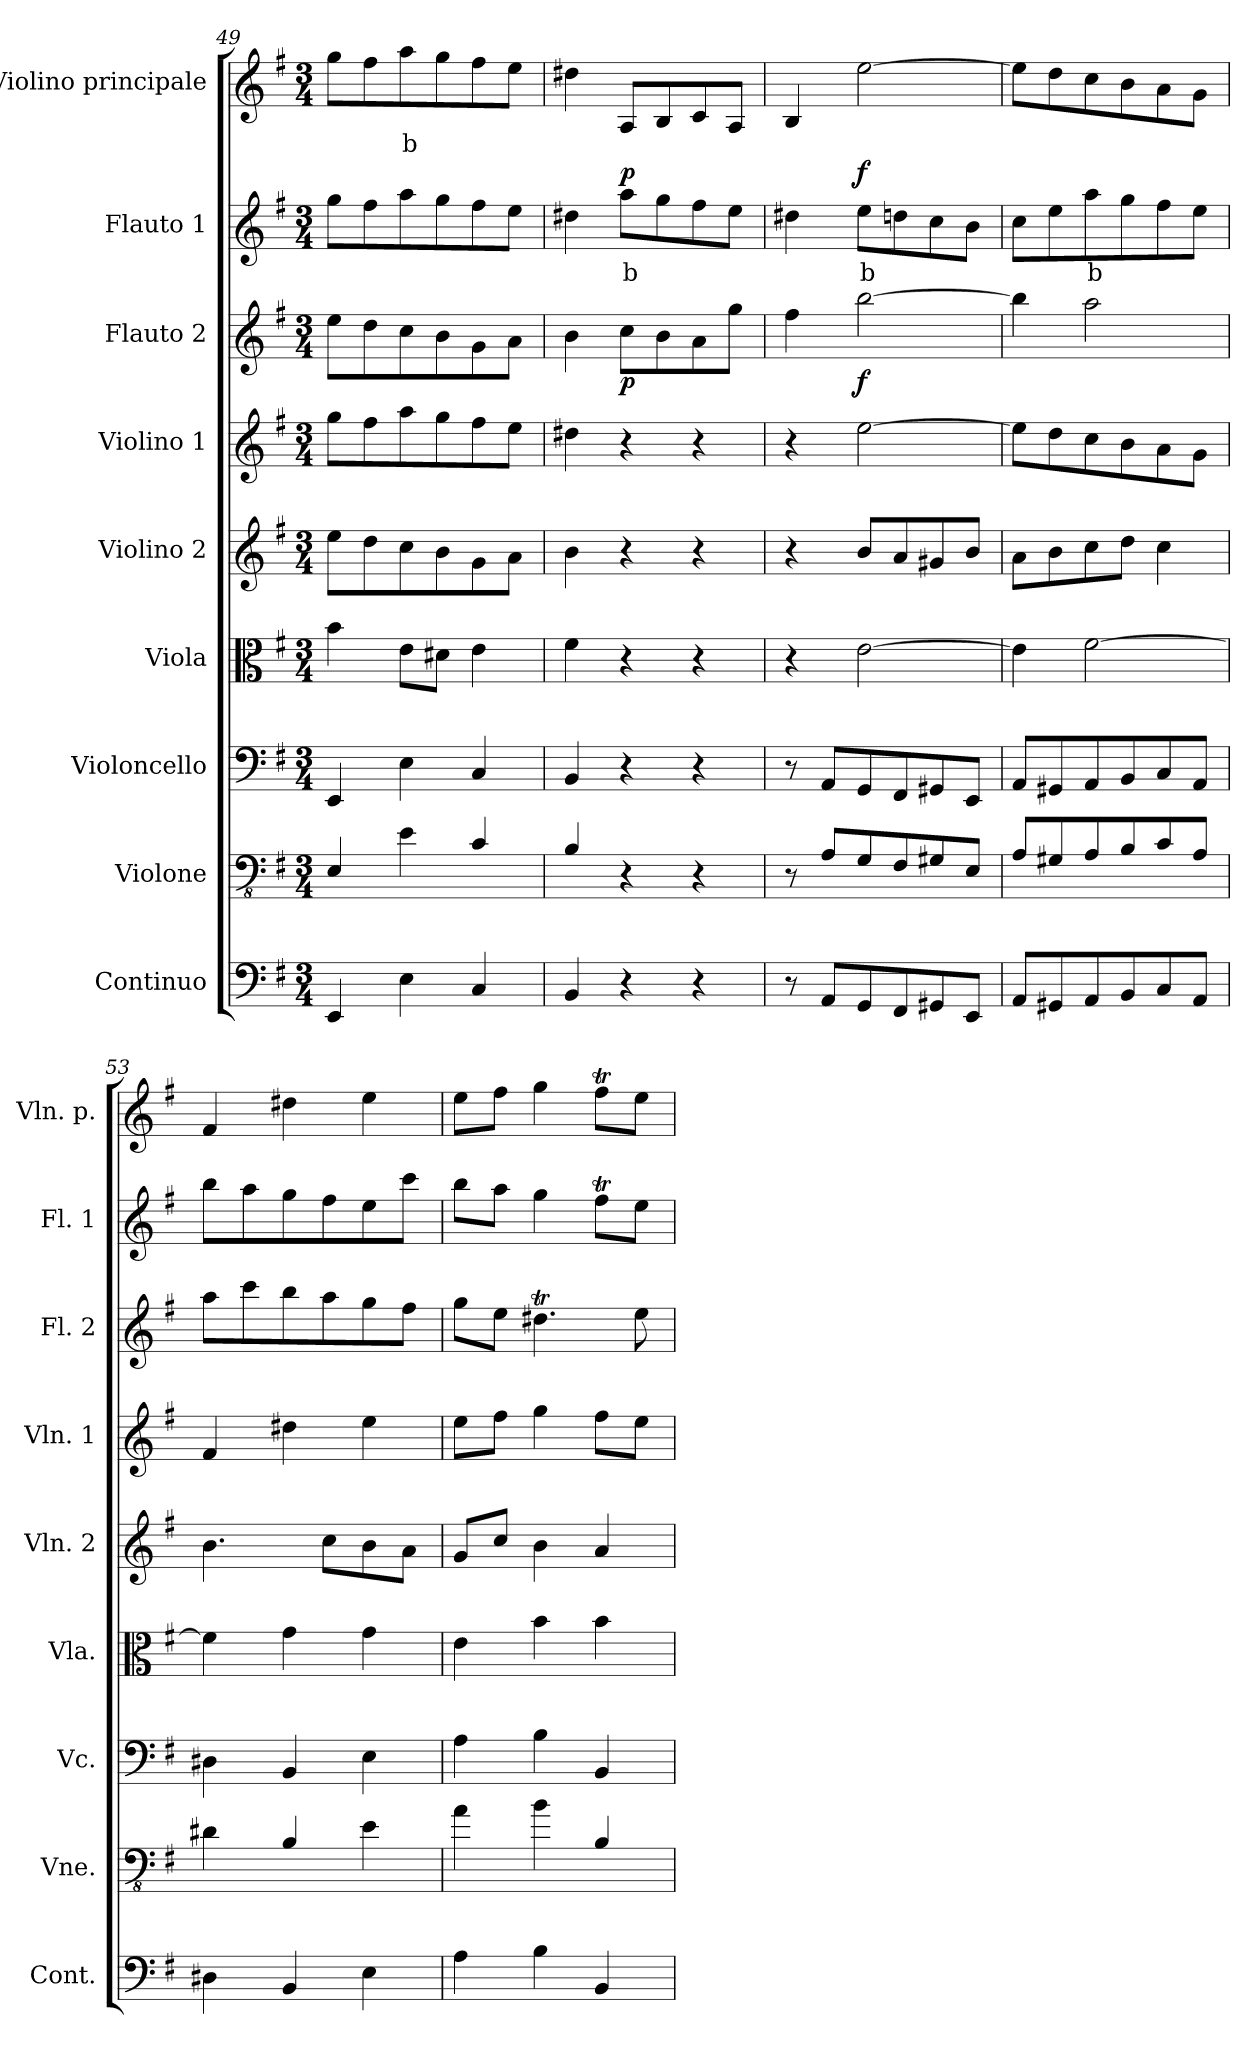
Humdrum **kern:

**kern	**kern	**kern	**kern	**kern	**kern	**kern	**dynam	**kern	**text	**dynam	**kern	**text
*part9	*part8	*part7	*part6	*part5	*part4	*part3	*part3	*part2	*part2	*part2	*part1	*part1
*staff9	*staff8	*staff7	*staff6	*staff5	*staff4	*staff3	*staff3	*staff2	*staff2	*staff2	*staff1	*staff1
*I"Continuo	*I"Violone	*I"Violoncello	*I"Viola	*I"Violino 2	*I"Violino 1	*I"Flauto 2	*	*I"Flauto 1	*	*	*I"Violino principale	*
*I'Cont.	*I'Vne.	*I'Vc.	*I'Vla.	*I'Vln. 2	*I'Vln. 1	*I'Fl. 2	*	*I'Fl. 1	*	*	*I'Vln. p.	*
*clefF4	*clefFv4	*clefF4	*clefC3	*clefG2	*clefG2	*clefG2	*	*clefG2	*	*	*clefG2	*
*	*ITrd7c12	*	*	*	*	*	*	*	*	*	*	*
*k[f#]	*k[f#]	*k[f#]	*k[f#]	*k[f#]	*k[f#]	*k[f#]	*	*k[f#]	*	*	*k[f#]	*
*M3/4	*M3/4	*M3/4	*M3/4	*M3/4	*M3/4	*M3/4	*	*M3/4	*	*	*M3/4	*
=49	=49	=49	=49	=49	=49	=49	=49	=49	=49	=49	=49	=49
4EE/	4EEE/	4EE/	4b\	8ee\L	8gg\L	8ee\L	.	8gg\L	.	.	8gg\L	.
.	.	.	.	8dd\	8ff#\	8dd\	.	8ff#\	.	.	8ff#\	.
!	!	!	!	!	!	!	!	!	!	!	!	!LO:LY:color=#FF0000
4E\	4EE\	4E\	8e\L	8cc\	8aa\	8cc\	.	8aa\	.	.	8aa\	b
.	.	.	8d#X\J	8b\	8gg\	8b\	.	8gg\	.	.	8gg\	.
4C/	4CC/	4C/	4e\	8g\	8ff#\	8g\	.	8ff#\	.	.	8ff#\	.
.	.	.	.	8a\J	8ee\J	8a\J	.	8ee\J	.	.	8ee\J	.
=50	=50	=50	=50	=50	=50	=50	=50	=50	=50	=50	=50	=50
4BB/	4BBB/	4BB/	4f#\	4b\	4dd#X\	4b\	.	4dd#X\	.	.	4dd#X\	.
!	!	!	!	!	!	!	!LO:DY:b	!	!LO:LY:color=#FF0000	!LO:DY:b	!	!
4r	4r	4r	4r	4r	4r	8cc\L	p	8aa\L	b	p	8A/L	.
.	.	.	.	.	.	8b\	.	8gg\	.	.	8B/	.
4r	4r	4r	4r	4r	4r	8a\	.	8ff#\	.	.	8c/	.
.	.	.	.	.	.	8gg\J	.	8ee\J	.	.	8A/J	.
=51	=51	=51	=51	=51	=51	=51	=51	=51	=51	=51	=51	=51
8r	8r	8r	4r	4r	4r	4ff#\	.	4dd#X\	.	.	4B/	.
8AA/L	8AAA/L	8AA/L	.	.	.	.	.	.	.	.	.	.
!	!	!	!	!	!	!	!LO:DY:b	!	!LO:LY:color=#FF0000	!LO:DY:b	!	!
8GG/	8GGG/	8GG/	[2e\	8b/L	[2ee\	[2bb\	f	8ee\L	b	f	[2ee\	.
8FF#/	8FFF#/	8FF#/	.	8a/	.	.	.	8ddn\	.	.	.	.
8GG#X/	8GGG#X/	8GG#X/	.	8g#X/	.	.	.	8cc\	.	.	.	.
8EE/J	8EEE/J	8EE/J	.	8b/J	.	.	.	8b\J	.	.	.	.
=52	=52	=52	=52	=52	=52	=52	=52	=52	=52	=52	=52	=52
8AA/L	8AAA/L	8AA/L	4e\]	8a\L	8ee\L]	4bb\]	.	8cc\L	.	.	8ee\L]	.
8GG#X/	8GGG#X/	8GG#X/	.	8b\	8dd\	.	.	8ee\	.	.	8dd\	.
!	!	!	!	!	!	!	!	!	!LO:LY:color=#FF0000	!	!	!
8AA/	8AAA/	8AA/	[2f#\	8cc\	8cc\	2aa\	.	8aa\	b	.	8cc\	.
8BB/	8BBB/	8BB/	.	8dd\J	8b\	.	.	8gg\	.	.	8b\	.
8C/	8CC/	8C/	.	4cc\	8a\	.	.	8ff#\	.	.	8a\	.
8AA/J	8AAA/J	8AA/J	.	.	8g\J	.	.	8ee\J	.	.	8g\J	.
=53	=53	=53	=53	=53	=53	=53	=53	=53	=53	=53	=53	=53
4D#X\	4DD#X\	4D#X\	4f#\]	4.b\	4f#/	8aa\L	.	8bb\L	.	.	4f#/	.
.	.	.	.	.	.	8ccc\	.	8aa\	.	.	.	.
4BB/	4BBB/	4BB/	4g\	.	4dd#X\	8bb\	.	8gg\	.	.	4dd#X\	.
.	.	.	.	8cc\L	.	8aa\	.	8ff#\	.	.	.	.
4E\	4EE\	4E\	4g\	8b\	4ee\	8gg\	.	8ee\	.	.	4ee\	.
.	.	.	.	8a\J	.	8ff#\J	.	8ccc\J	.	.	.	.
=54	=54	=54	=54	=54	=54	=54	=54	=54	=54	=54	=54	=54
4A\	4AA\	4A\	4e\	8g/L	8ee\L	8gg\L	.	8bb\L	.	.	8ee\L	.
.	.	.	.	8cc/J	8ff#\J	8ee\J	.	8aa\J	.	.	8ff#\J	.
4B\	4BB\	4B\	4b\	4b\	4gg\	4.dd#Xt\	.	4gg\	.	.	4gg\	.
4BB/	4BBB/	4BB/	4b\	4a/	8ff#\L	.	.	8ff#t\L	.	.	8ff#t\L	.
.	.	.	.	.	8ee\J	8ee\	.	8ee\J	.	.	8ee\J	.
=	=	=	=	=	=	=	=	=	=	=	=	=
*-	*-	*-	*-	*-	*-	*-	*-	*-	*-	*-	*-	*-
